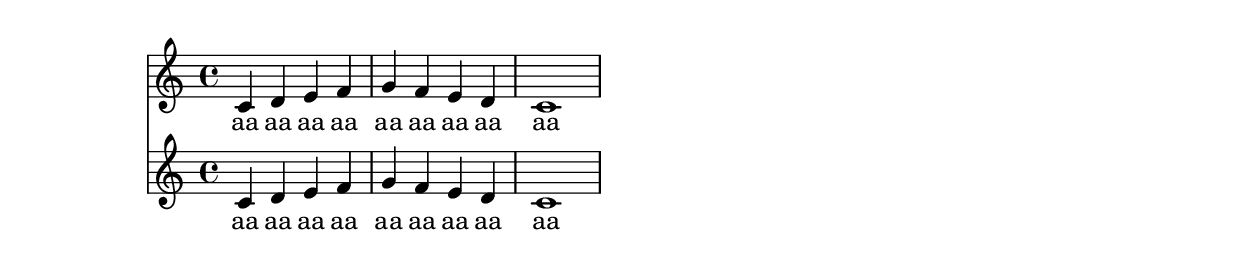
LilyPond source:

% Do not edit this file; it is automatically
% generated from Documentation/snippets/new
% This file is in the public domain.
%% Note: this file works from version 2.13.16
\version "2.13.20"

\header {
%% Translation of GIT committish: 5a7301fc350ffc3ab5bd3a2084c91666c9e9a549
  texidoces = "
Este fragmento de código muestra cómo situar la línea de base de la
letra más cerca del pentagrama.

"
  doctitlees = "Ajuste del especiado vertical de la letra"


%% Translation of GIT committish: 9a65042d49324f2e3dff18c4b0858def81232eea
  texidocfr = "
Cet extrait illustre la manière de rapprocher la ligne de paroles
de la portée.

"
  doctitlefr = "Ajustement de l'espacement vertical des paroles"


  lsrtags = "text, vocal-music, spacing"
  texidoc = "
This snippet shows how to bring the lyrics line closer to the staff.

"
  doctitle = "Adjusting lyrics vertical spacing"
} % begin verbatim


% Default layout:
<<
  \new Staff \new Voice = melody \relative c' {
    c4 d e f
    g4 f e d
    c1
  }
  \new Lyrics \lyricsto melody { aa aa aa aa aa aa aa aa aa }

  % Reducing the minimum space below the staff and above the lyrics:
  \new Staff {
    \new Voice = melody \relative c' {
      c4 d e f
      g4 f e d
      c1
    }
  }
  \new Lyrics \with {
    \override VerticalAxisGroup #'inter-staff-spacing = #'((space . 1))
  }
  \lyricsto melody { aa aa aa aa aa aa aa aa aa }
>>
